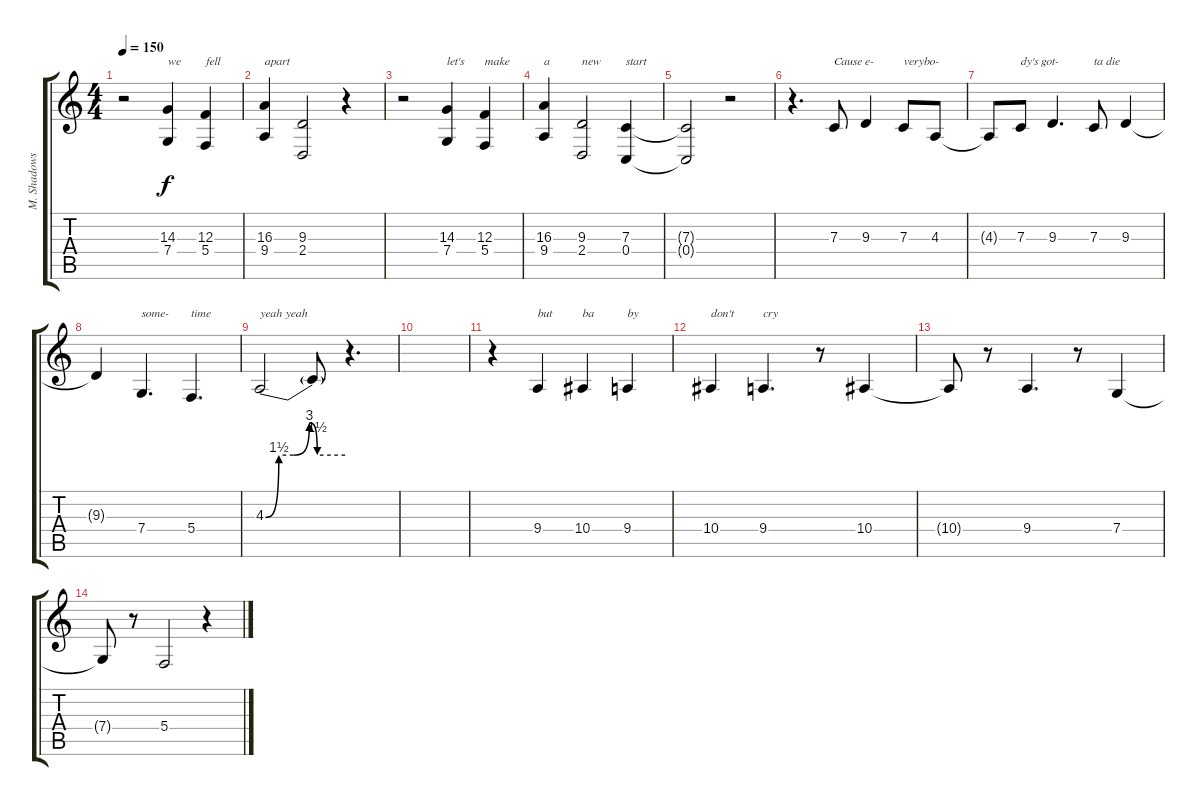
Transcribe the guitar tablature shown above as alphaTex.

\track ("M. Shadows" "M. Shadows") {instrument clarinet}
\staff {score tabs}
\tuning (D4 A3 F3 C3 G2 C2) {hide}
\ts (4 4)
\tempo 150
\clef g2
\ks c
r.2{dy f} (14.3 7.4).4{txt "we"} (12.3 5.4).4{txt "fell"} |
(16.3 9.4).4{txt "apart"} (9.3 2.4).2 r.4 |
r.2 (14.3 7.4).4{txt "let's"} (12.3 5.4).4{txt "make"} |
(16.3 9.4).4{txt "a"} (9.3 2.4).2{txt "new"} (7.3 0.4).4{txt "start"} |
(7.3{t} 0.4{t}).2 r.2 |
r.4{d} 7.3.8{txt "Cause e-"} 9.3.4 7.3.8{txt "verybo-"} 4.3.8 |
4.3{t}.8 7.3.8{txt "dy's got-"} 9.3.4{d} 7.3.8{txt "ta die"} 9.3.4 |
9.3{t}.4 7.4.4{d txt "some-"} 5.4.4{d txt "time"} |
4.3{be (custom 0 0 10 6 21 6 33 12 39 6 60 6)}.2{txt "yeah yeah"} 4.3{t}.8 r.4{d} |
|
r.4 9.4.4{txt "but"} 10.4.4{txt "ba"} 9.4.4{txt "by"} |
10.4.4{txt "don't"} 9.4.4{d txt "cry"} r.8 10.4.4 |
10.4{t}.8 r.8 9.4.4{d} r.8 7.4.4 |
7.4{t}.8 r.8 5.4.2 r.4
